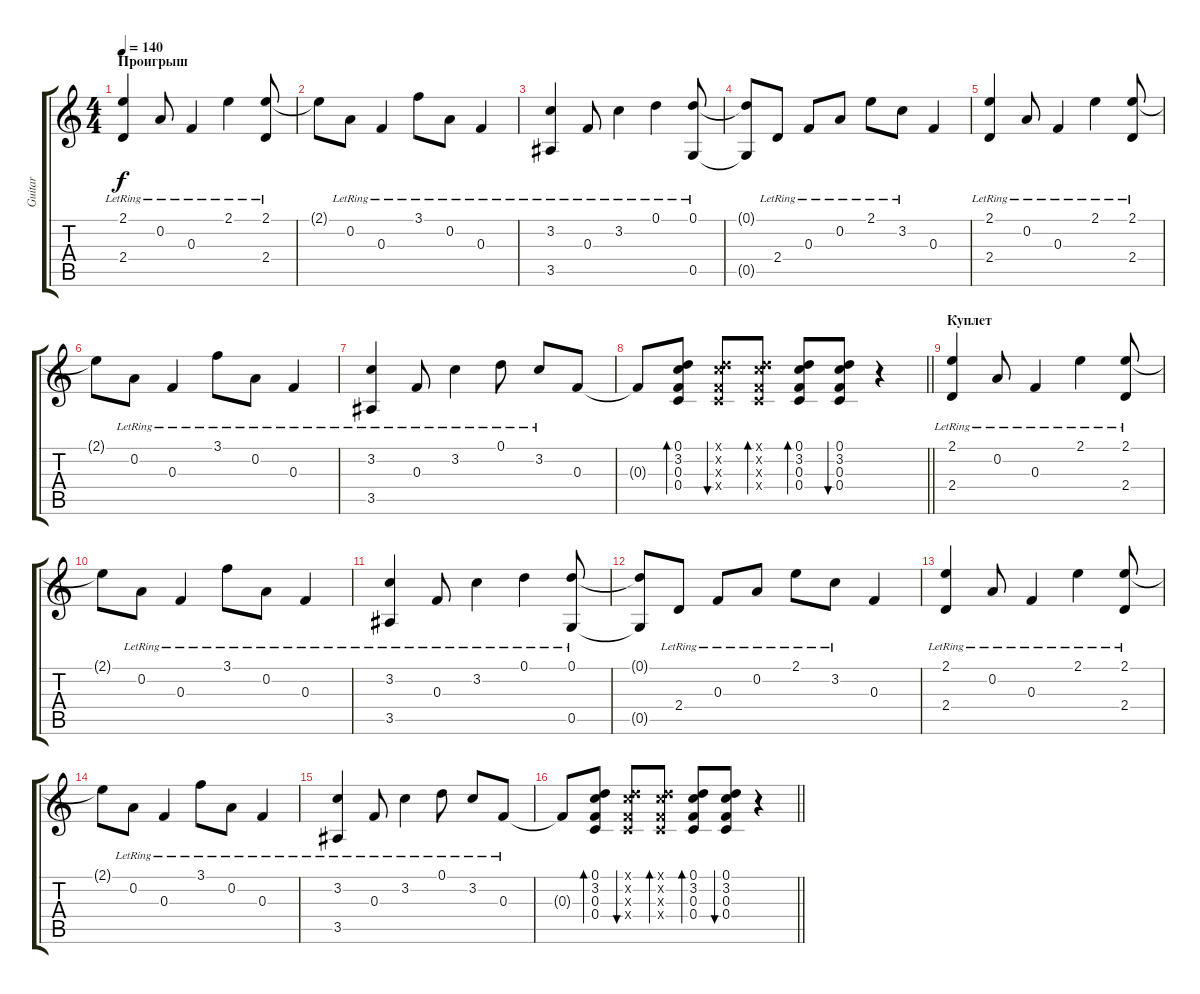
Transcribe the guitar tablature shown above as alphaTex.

\track ("Guitar" "Guitar") {instrument acousticguitarsteel}
\staff {score tabs}
\tuning (D4 A3 F3 C3 G2 D2) {hide}
\ts (4 4)
\section ("" "Проигрыш")
\tempo 140
\clef g2
\ks c
(2.1{lr} 2.4{lr}).4{dy f} 0.2{lr}.8 0.3{lr}.4 2.1{lr}.4 (2.1{lr} 2.4{lr}).8 |
2.1{t}.8 0.2{lr}.8 0.3{lr}.4 3.1{lr}.8 0.2{lr}.8 0.3{lr}.4 |
(3.2{lr} 3.5{lr}).4 0.3{lr}.8 3.2{lr}.4 0.1{lr}.4 (0.1{lr} 0.5{lr}).8 |
(0.1{t} 0.5{t}).8 2.4{lr}.8 0.3{lr}.8 0.2{lr}.8 2.1{lr}.8 3.2{lr}.8 0.3.4 |
(2.1{lr} 2.4{lr}).4 0.2{lr}.8 0.3{lr}.4 2.1{lr}.4 (2.1{lr} 2.4{lr}).8 |
2.1{t}.8 0.2{lr}.8 0.3{lr}.4 3.1{lr}.8 0.2{lr}.8 0.3{lr}.4 |
(3.2{lr} 3.5{lr}).4 0.3{lr}.8 3.2{lr}.4 0.1{lr}.8 3.2{lr}.8 0.3.8 |
\barLineRight lightlight
0.3{t}.8 (0.1 3.2 0.3 0.4).8{bd 60} (0.1{x} 3.2{x} 0.3{x} 0.4{x}).8{bu 60} (0.1{x} 3.2{x} 0.3{x} 0.4{x}).8{bd 60} (0.1 3.2 0.3 0.4).8{bd 60} (0.1 3.2 0.3 0.4).8{bu 60} r.4 |
\section ("" "Куплет")
(2.1{lr} 2.4{lr}).4 0.2{lr}.8 0.3{lr}.4 2.1{lr}.4 (2.1{lr} 2.4{lr}).8 |
2.1{t}.8 0.2{lr}.8 0.3{lr}.4 3.1{lr}.8 0.2{lr}.8 0.3{lr}.4 |
(3.2{lr} 3.5{lr}).4 0.3{lr}.8 3.2{lr}.4 0.1{lr}.4 (0.1{lr} 0.5{lr}).8 |
(0.1{t} 0.5{t}).8 2.4{lr}.8 0.3{lr}.8 0.2{lr}.8 2.1{lr}.8 3.2{lr}.8 0.3.4 |
(2.1{lr} 2.4{lr}).4 0.2{lr}.8 0.3{lr}.4 2.1{lr}.4 (2.1{lr} 2.4{lr}).8 |
2.1{t}.8 0.2{lr}.8 0.3{lr}.4 3.1{lr}.8 0.2{lr}.8 0.3{lr}.4 |
(3.2{lr} 3.5{lr}).4 0.3{lr}.8 3.2{lr}.4 0.1{lr}.8 3.2{lr}.8 0.3{lr}.8 |
\barLineRight lightlight
0.3{t}.8 (0.1 3.2 0.3 0.4).8{bd 60} (0.1{x} 3.2{x} 0.3{x} 0.4{x}).8{bu 60} (0.1{x} 3.2{x} 0.3{x} 0.4{x}).8{bd 60} (0.1 3.2 0.3 0.4).8{bd 60} (0.1 3.2 0.3 0.4).8{bu 60} r.4
